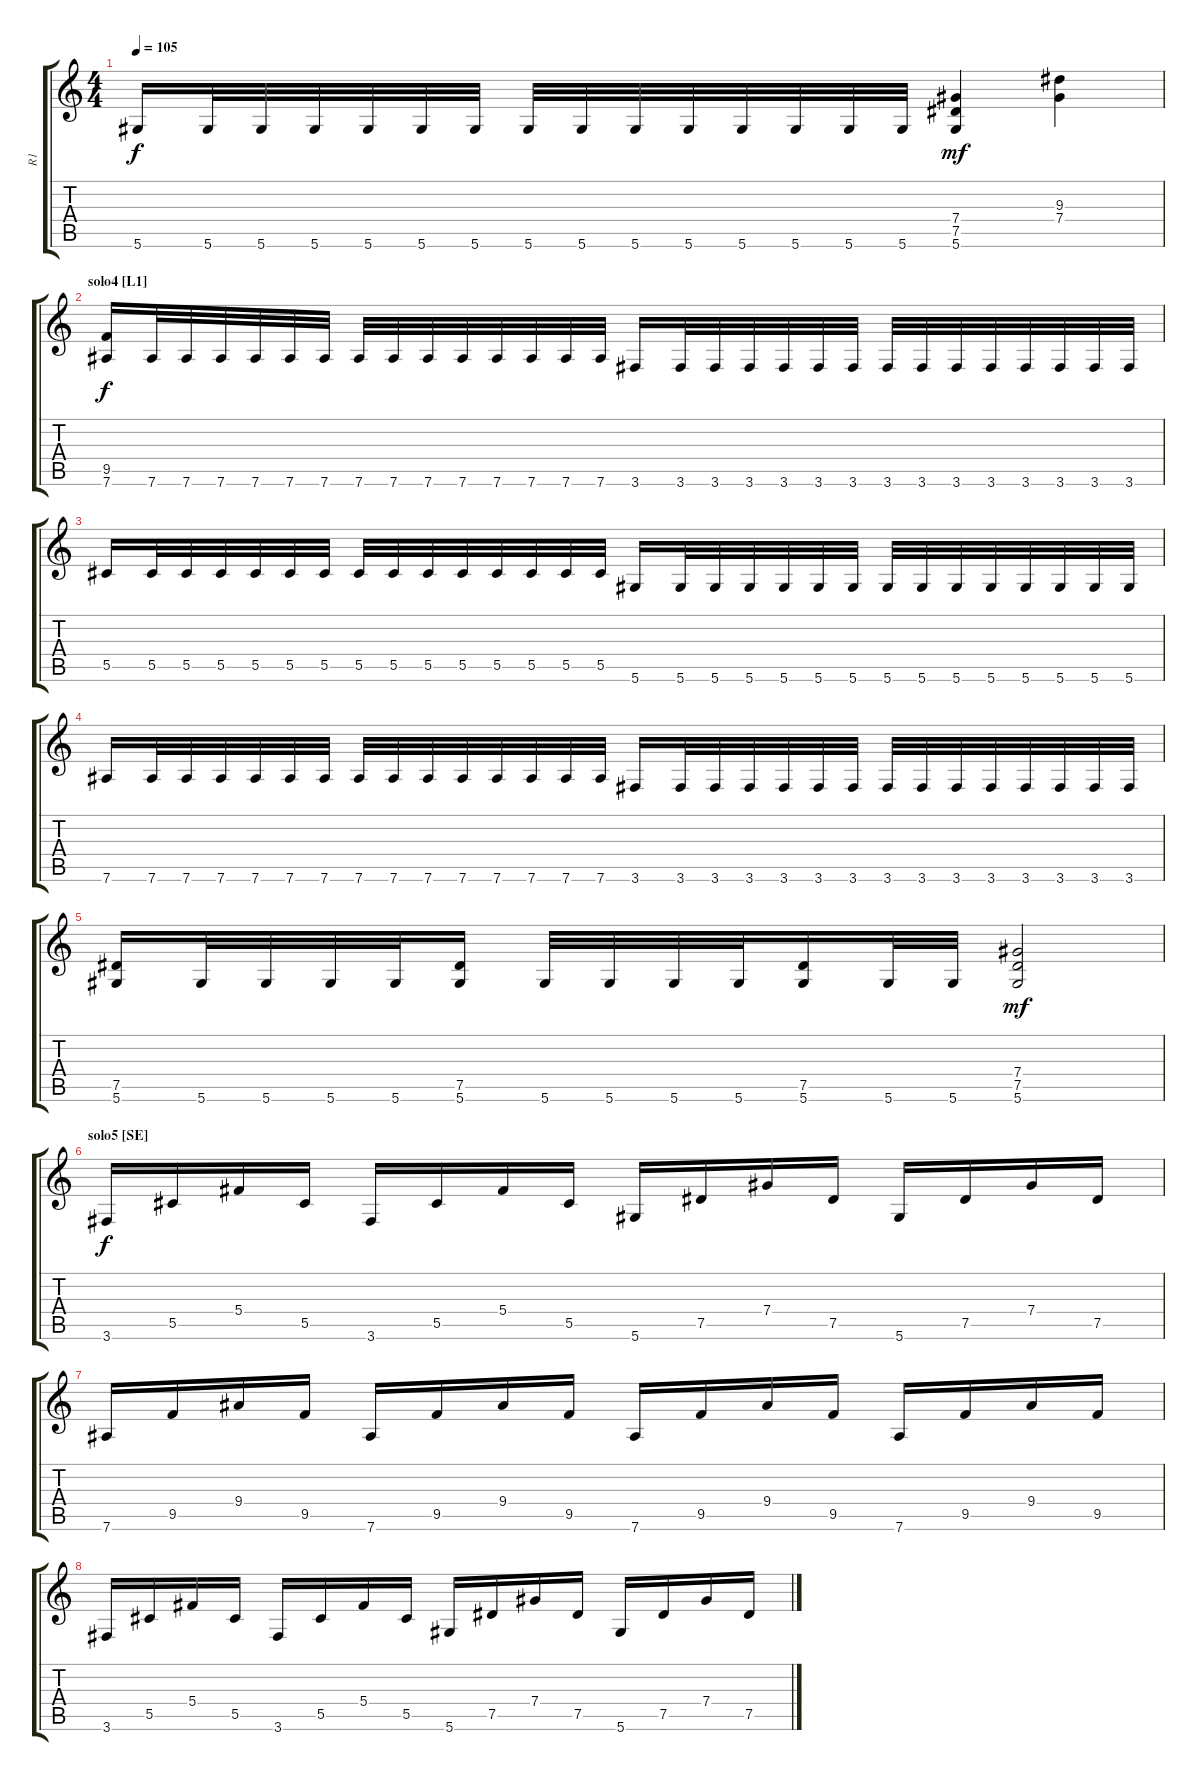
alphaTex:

\track ("R1" "R1") {instrument distortionguitar}
\staff {score tabs}
\tuning (Eb4 Bb3 Gb3 Db3 Ab2 Eb2) {hide}
\ts (4 4)
\tempo 105
\clef g2
\ks c
5.6.16{dy f} 5.6.32 5.6.32 5.6.32 5.6.32 5.6.32 5.6.32 5.6.32 5.6.32 5.6.32 5.6.32 5.6.32 5.6.32 5.6.32 5.6.32 (7.4 7.5 5.6).4{dy mf} (9.3 7.4).4 |
\section ("" "solo4 [L1]")
(9.5 7.6).16{dy f} 7.6.32 7.6.32 7.6.32 7.6.32 7.6.32 7.6.32 7.6.32 7.6.32 7.6.32 7.6.32 7.6.32 7.6.32 7.6.32 7.6.32 3.6.16 3.6.32 3.6.32 3.6.32 3.6.32 3.6.32 3.6.32 3.6.32 3.6.32 3.6.32 3.6.32 3.6.32 3.6.32 3.6.32 3.6.32 |
5.5.16 5.5.32 5.5.32 5.5.32 5.5.32 5.5.32 5.5.32 5.5.32 5.5.32 5.5.32 5.5.32 5.5.32 5.5.32 5.5.32 5.5.32 5.6.16 5.6.32 5.6.32 5.6.32 5.6.32 5.6.32 5.6.32 5.6.32 5.6.32 5.6.32 5.6.32 5.6.32 5.6.32 5.6.32 5.6.32 |
7.6.16 7.6.32 7.6.32 7.6.32 7.6.32 7.6.32 7.6.32 7.6.32 7.6.32 7.6.32 7.6.32 7.6.32 7.6.32 7.6.32 7.6.32 3.6.16 3.6.32 3.6.32 3.6.32 3.6.32 3.6.32 3.6.32 3.6.32 3.6.32 3.6.32 3.6.32 3.6.32 3.6.32 3.6.32 3.6.32 |
(7.5 5.6).16 5.6.32 5.6.32 5.6.32 5.6.32 (7.5 5.6).16 5.6.32 5.6.32 5.6.32 5.6.32 (7.5 5.6).16 5.6.32 5.6.32 (7.4 7.5 5.6).2{dy mf} |
\section ("" "solo5 [SE]")
3.6.16{dy f balance 8 instrument acousticguitarsteel} 5.5.16 5.4.16 5.5.16 3.6.16 5.5.16 5.4.16 5.5.16 5.6.16 7.5.16 7.4.16 7.5.16 5.6.16 7.5.16 7.4.16 7.5.16 |
7.6.16 9.5.16 9.4.16 9.5.16 7.6.16 9.5.16 9.4.16 9.5.16 7.6.16 9.5.16 9.4.16 9.5.16 7.6.16 9.5.16 9.4.16 9.5.16 |
3.6.16 5.5.16 5.4.16 5.5.16 3.6.16 5.5.16 5.4.16 5.5.16 5.6.16 7.5.16 7.4.16 7.5.16 5.6.16 7.5.16 7.4.16 7.5.16
